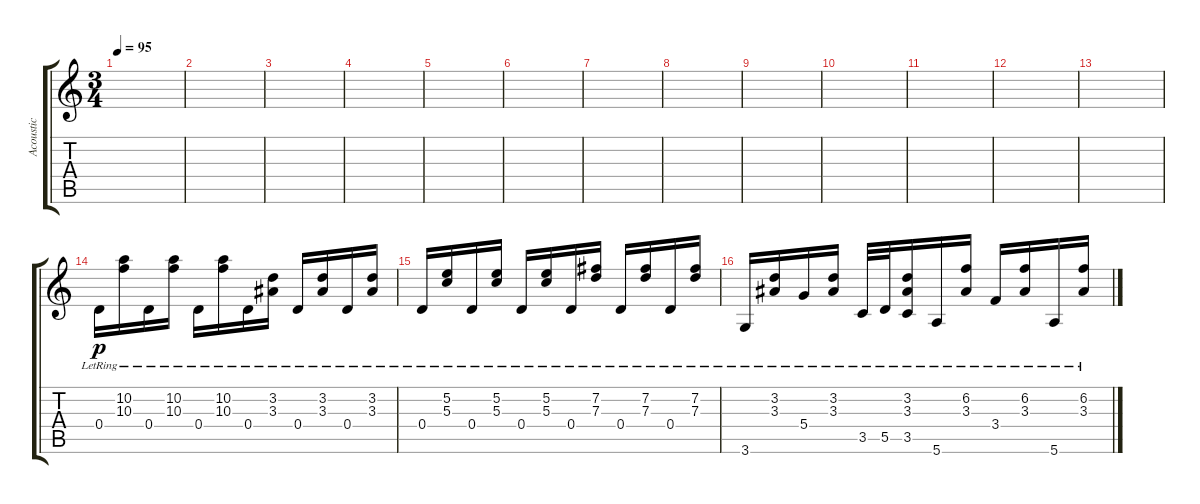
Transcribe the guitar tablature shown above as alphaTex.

\track ("Acoustic" "Acoustic") {instrument acousticguitarnylon}
\staff {score tabs}
\tuning (E4 B3 G3 D3 A2 E2) {hide}
\ts (3 4)
\tempo 95
\clef g2
\ks c
|
|
|
|
|
|
|
|
|
|
|
|
|
0.4{lr}.16{dy p} (10.2{lr} 10.3{lr}).16 0.4{lr}.16 (10.2{lr} 10.3{lr}).16 0.4{lr}.16 (10.2{lr} 10.3{lr}).16 0.4{lr}.16 (3.2{lr} 3.3{lr}).16 0.4{lr}.16 (3.2{lr} 3.3{lr}).16 0.4{lr}.16 (3.2{lr} 3.3{lr}).16 |
0.4{lr}.16 (5.2{lr} 5.3{lr}).16 0.4{lr}.16 (5.2{lr} 5.3{lr}).16 0.4{lr}.16 (5.2{lr} 5.3{lr}).16 0.4{lr}.16 (7.2{lr} 7.3{lr}).16 0.4{lr}.16 (7.2{lr} 7.3{lr}).16 0.4{lr}.16 (7.2{lr} 7.3{lr}).16 |
3.6{lr}.16 (3.2{lr} 3.3{lr}).16 5.4{lr}.16 (3.2{lr} 3.3{lr}).16 3.5{lr}.32 5.5{lr}.32 (3.2{lr} 3.3{lr} 3.5{lr}).16 5.6{lr}.16 (6.2{lr} 3.3{lr}).16 3.4{lr}.16 (6.2{lr} 3.3{lr}).16 5.6{lr}.16 (6.2{lr} 3.3{lr}).16
